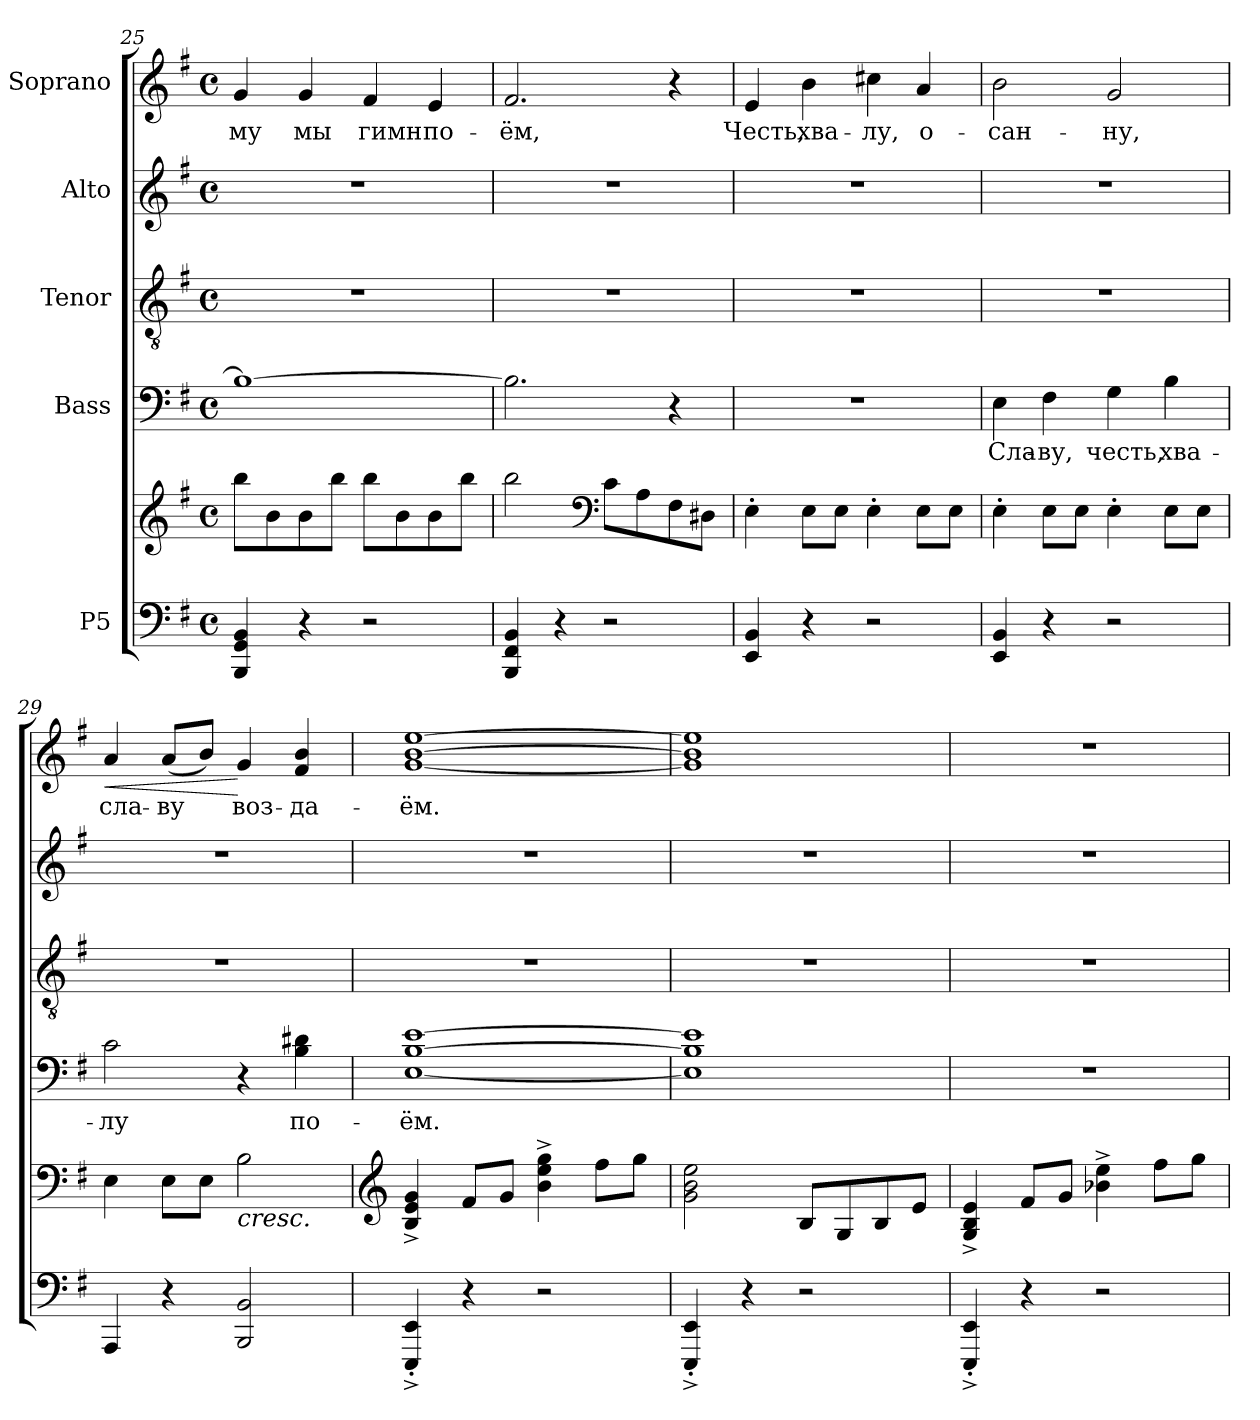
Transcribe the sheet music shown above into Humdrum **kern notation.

**kern	**kern	**dynam	**kern	**text	**kern	**kern	**kern	**text	**dynam
*part5	*part5	*part5	*part4	*part4	*part3	*part2	*part1	*part1	*part1
*staff6	*staff5	*staff5/6	*staff4	*staff4	*staff3	*staff2	*staff1	*staff1	*staff1
*I"P5	*	*	*I"Bass	*	*I"Tenor	*I"Alto	*I"Soprano	*	*
*clefF4	*clefG2	*	*clefF4	*	*clefGv2	*clefG2	*clefG2	*	*
*	*	*	*	*	*ITrd7c12	*	*	*	*
*k[f#]	*k[f#]	*	*k[f#]	*	*k[f#]	*k[f#]	*k[f#]	*	*
*G:	*G:	*	*G:	*	*G:	*G:	*G:	*	*
*M4/4	*M4/4	*	*M4/4	*	*M4/4	*M4/4	*M4/4	*	*
*met(c)	*met(c)	*	*met(c)	*	*met(c)	*met(c)	*met(c)	*	*
=25	=25	=25	=25	=25	=25	=25	=25	=25	=25
!	!	!	!	!	!	!	!	!LO:LY:b:color=#000000	!
4BBBi/ 4GGi 4BBi	8bbi\L	.	1Bi_	.	1r	1r	4gi/	-му	.
.	8bi\	.	.	.	.	.	.	.	.
!	!	!	!	!	!	!	!	!LO:LY:b:color=#000000	!
4r	8bi\	.	.	.	.	.	4gi/	мы	.
.	8bbi\J	.	.	.	.	.	.	.	.
!	!	!	!	!	!	!	!	!LO:LY:b:color=#000000	!
2r	8bbi\L	.	.	.	.	.	4f#i/	гимн	.
.	8bi\	.	.	.	.	.	.	.	.
!	!	!	!	!	!	!	!	!LO:LY:b:color=#000000	!
.	8bi\	.	.	.	.	.	4ei/	по-	.
.	8bbi\J	.	.	.	.	.	.	.	.
=26	=26	=26	=26	=26	=26	=26	=26	=26	=26
!	!	!	!	!	!	!	!	!LO:LY:b:color=#000000	!
4BBBi/ 4FF#i 4BBi	2bbi\	.	2.Bi\]	.	1r	1r	2.f#i/	-ём,	.
4r	.	.	.	.	.	.	.	.	.
*	*clefF4	*	*	*	*	*	*	*	*
2r	8ci\L	.	.	.	.	.	.	.	.
.	8Ai\	.	.	.	.	.	.	.	.
.	8F#i\	.	4r	.	.	.	4r	.	.
.	8D#Xi\J	.	.	.	.	.	.	.	.
=27	=27	=27	=27	=27	=27	=27	=27	=27	=27
!	!	!	!	!	!	!	!	!LO:LY:b:color=#000000	!
4EEi/ 4BBi	4E'i\	.	1r	.	1r	1r	4ei/	Честь,	.
!	!	!	!	!	!	!	!	!LO:LY:b:color=#000000	!
4r	8Ei\L	.	.	.	.	.	4bi\	хва-	.
.	8Ei\J	.	.	.	.	.	.	.	.
!	!	!	!	!	!	!	!	!LO:LY:b:color=#000000	!
2r	4E'i\	.	.	.	.	.	4cc#Xi\	-лу,	.
!	!	!	!	!	!	!	!	!LO:LY:b:color=#000000	!
.	8Ei\L	.	.	.	.	.	4ai/	о-	.
.	8Ei\J	.	.	.	.	.	.	.	.
!!LO:LB:g=z
=28	=28	=28	=28	=28	=28	=28	=28	=28	=28
!	!	!	!	!LO:LY:b:color=#000000	!	!	!	!	!
!	!	!	!	!	!	!	!	!LO:LY:b:color=#000000	!
4EEi/ 4BBi	4E'i\	.	4Ei\	Сла-	1r	1r	2bi\	-сан-	.
!	!	!	!	!LO:LY:b:color=#000000	!	!	!	!	!
4r	8Ei\L	.	4F#i\	-ву,	.	.	.	.	.
.	8Ei\J	.	.	.	.	.	.	.	.
!	!	!	!	!LO:LY:b:color=#000000	!	!	!	!	!
!	!	!	!	!	!	!	!	!LO:LY:b:color=#000000	!
2r	4E'i\	.	4Gi\	честь,	.	.	2gi/	-ну,	.
!	!	!	!	!LO:LY:b:color=#000000	!	!	!	!	!
.	8Ei\L	.	4Bi\	хва-	.	.	.	.	.
.	8Ei\J	.	.	.	.	.	.	.	.
=29	=29	=29	=29	=29	=29	=29	=29	=29	=29
!	!	!	!	!LO:LY:b:color=#000000	!	!	!	!	!
!	!	!	!	!	!	!	!	!LO:LY:b:color=#000000	!LO:HP:b
4AAAi/	4Ei\	.	2ci\	-лу	1r	1r	4ai/	сла-	<
!	!	!	!	!	!	!	!	!LO:LY:b:color=#000000	!
4r	8Ei\L	[	.	.	.	.	(8ai/L	-ву	.
.	8Ei\J	.	.	.	.	.	8bi/J)	.	.
!	!	!LO:HP:b	!	!	!	!	!	!	!
!	!	!	!	!	!	!	!	!LO:LY:b:color=#000000	!
2BBBi/ 2BBi	2Bi\	<	4r	.	.	.	4gi/	воз-	[
!	!	!	!	!LO:LY:b:color=#000000	!	!	!	!	!
!	!	!	!	!	!	!	!	!LO:LY:b:color=#000000	!
.	.	.	4Bi\ 4d#Xi	по-	.	.	4f#i/ 4bi	-да-	.
=30	=30	=30	=30	=30	=30	=30	=30	=30	=30
*	*clefG2	*	*	*	*	*	*	*	*
!	!	!	!	!LO:LY:b:color=#000000	!	!	!	!	!
!	!	!	!	!	!	!	!	!LO:LY:b:color=#000000	!
4EEEi/'^ 4EEi'^	4Bi/^ 4ei^ 4gi^	.	[1Ei [1Bi [1ei	-ём.	1r	1r	[1gi [1bi [1eei	-ём.	.
4r	8f#i/L	.	.	.	.	.	.	.	.
.	8gi/J	.	.	.	.	.	.	.	.
2r	4bi\^ 4eei^ 4ggi^	.	.	.	.	.	.	.	.
.	8ff#i\L	.	.	.	.	.	.	.	.
.	8ggi\J	.	.	.	.	.	.	.	.
=31	=31	=31	=31	=31	=31	=31	=31	=31	=31
4EEEi/'^ 4EEi'^	2gi\ 2bi 2eei	.	1Ei] 1Bi] 1ei]	.	1r	1r	1gi] 1bi] 1eei]	.	.
4r	.	.	.	.	.	.	.	.	.
2r	8Bi/L	.	.	.	.	.	.	.	.
.	8Gi/	.	.	.	.	.	.	.	.
.	8Bi/	.	.	.	.	.	.	.	.
.	8ei/J	.	.	.	.	.	.	.	.
=32	=32	=32	=32	=32	=32	=32	=32	=32	=32
4EEEi/'^ 4EEi'^	4Gi/^ 4Bi^ 4ei^	.	1r	.	1r	1r	1r	.	.
4r	8f#i/L	.	.	.	.	.	.	.	.
.	8gi/J	.	.	.	.	.	.	.	.
2r	4b-Xi\^ 4eei^	.	.	.	.	.	.	.	.
.	8ff#i\L	.	.	.	.	.	.	.	.
.	8ggi\J	.	.	.	.	.	.	.	.
=	=	=	=	=	=	=	=	=	=
*-	*-	*-	*-	*-	*-	*-	*-	*-	*-
